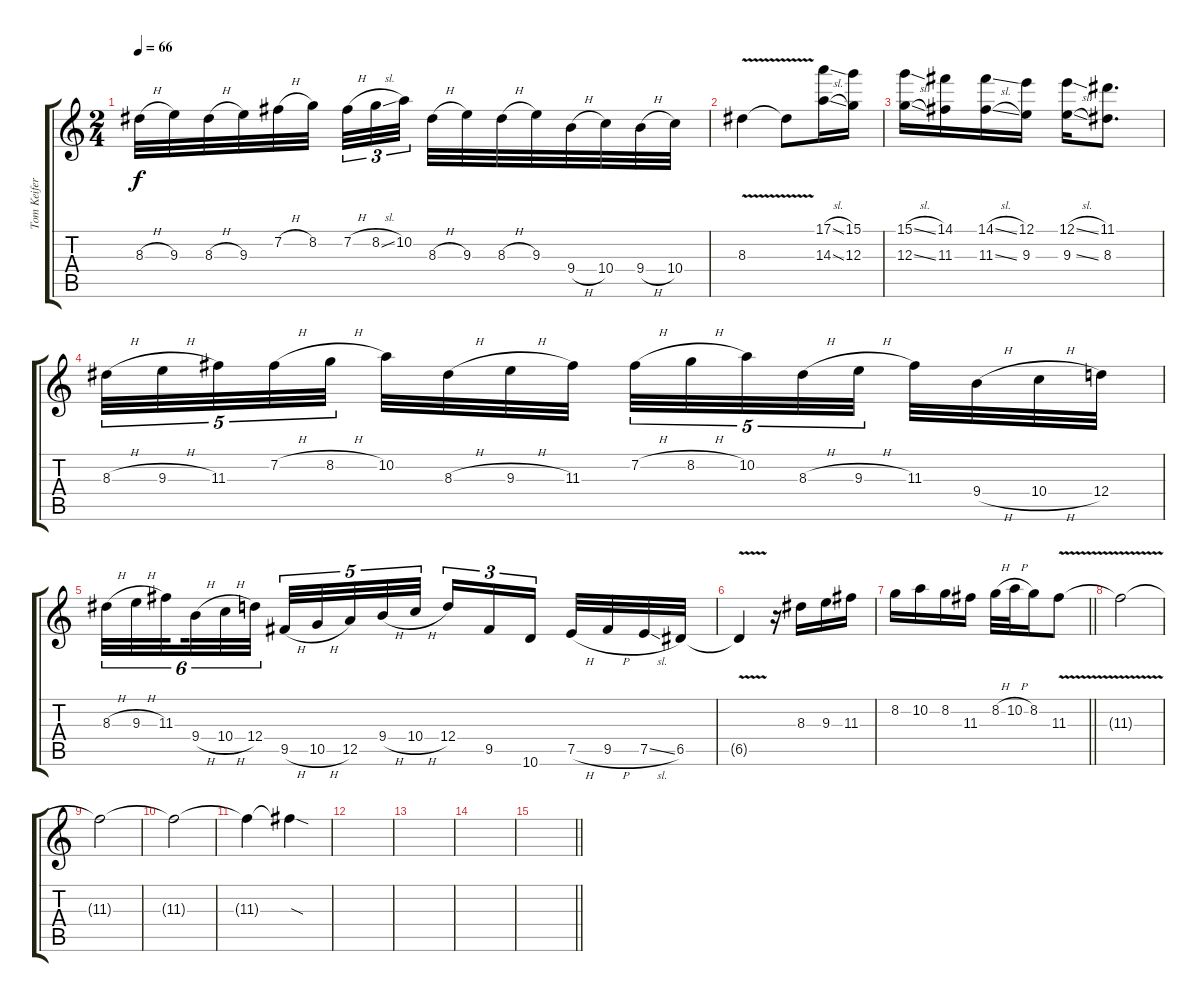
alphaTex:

\track ("Tom Keifer Solo" "Tom Keifer") {instrument distortionguitar}
\staff {score tabs}
\tuning (E4 B3 G3 D3 A2 E2) {hide}
\ts (2 4)
\tempo 66
\clef g2
\ks c
8.3{h}.32{dy f} 9.3.32 8.3{h}.32 9.3.32 7.2{h}.32 8.2.32{beam splitsecondary} 7.2{h}.32{tu (3 2)} 8.2{sl}.32{tu (3 2)} 10.2.32{tu (3 2)} 8.3{h}.32 9.3.32 8.3{h}.32 9.3.32 9.4{h}.32 10.4.32 9.4{h}.32 10.4.32 |
8.3{v}.4 8.3{t}.8 (17.1{sl} 14.3{sl}).16 (15.1 12.3).16 |
(15.1{sl} 12.3{sl}).16 (14.1 11.3).16 (14.1{sl} 11.3{sl}).16 (12.1 9.3).16 (12.1{sl} 9.3{sl}).16 (11.1 8.3).8{d} |
8.3{h}.32{tu (5 4)} 9.3{h}.32{tu (5 4)} 11.3.32{tu (5 4)} 7.2{h}.32{tu (5 4)} 8.2{h}.32{tu (5 4) beam splitsecondary} 10.2.32 8.3{h}.32 9.3{h}.32 11.3.32 7.2{h}.32{tu (5 4)} 8.2{h}.32{tu (5 4)} 10.2.32{tu (5 4)} 8.3{h}.32{tu (5 4)} 9.3{h}.32{tu (5 4) beam splitsecondary} 11.3.32 9.4{h}.32 10.4{h}.32 12.4.32 |
8.3{h}.32{tu (6 4)} 9.3{h}.32{tu (6 4)} 11.3.32{tu (6 4) beam splitsecondary} 9.4{h}.32{tu (6 4)} 10.4{h}.32{tu (6 4)} 12.4.32{tu (6 4) beam splitsecondary} 9.5{h}.32{tu (5 4)} 10.5{h}.32{tu (5 4)} 12.5.32{tu (5 4)} 9.4{h}.32{tu (5 4)} 10.4{h}.32{tu (5 4)} 12.4.16{tu (3 2)} 9.5.16{tu (3 2)} 10.6.16{tu (3 2) beam splitsecondary} 7.5{h}.32 9.5{h}.32 7.5{sl}.32 6.5.32 |
6.5{v t}.4 r.16 8.3.16 9.3.16 11.3.16 |
\barLineRight lightlight
8.2.16 10.2.16 8.2.16 11.3.16 8.2{h}.32 10.2{h}.32 8.2.16 11.3{v}.8 |
11.3{t}.2 |
11.3{t}.2 |
11.3{t}.2 |
11.3{t}.4 11.3{sod t}.4 |
|
|
|
\barLineRight lightlight
